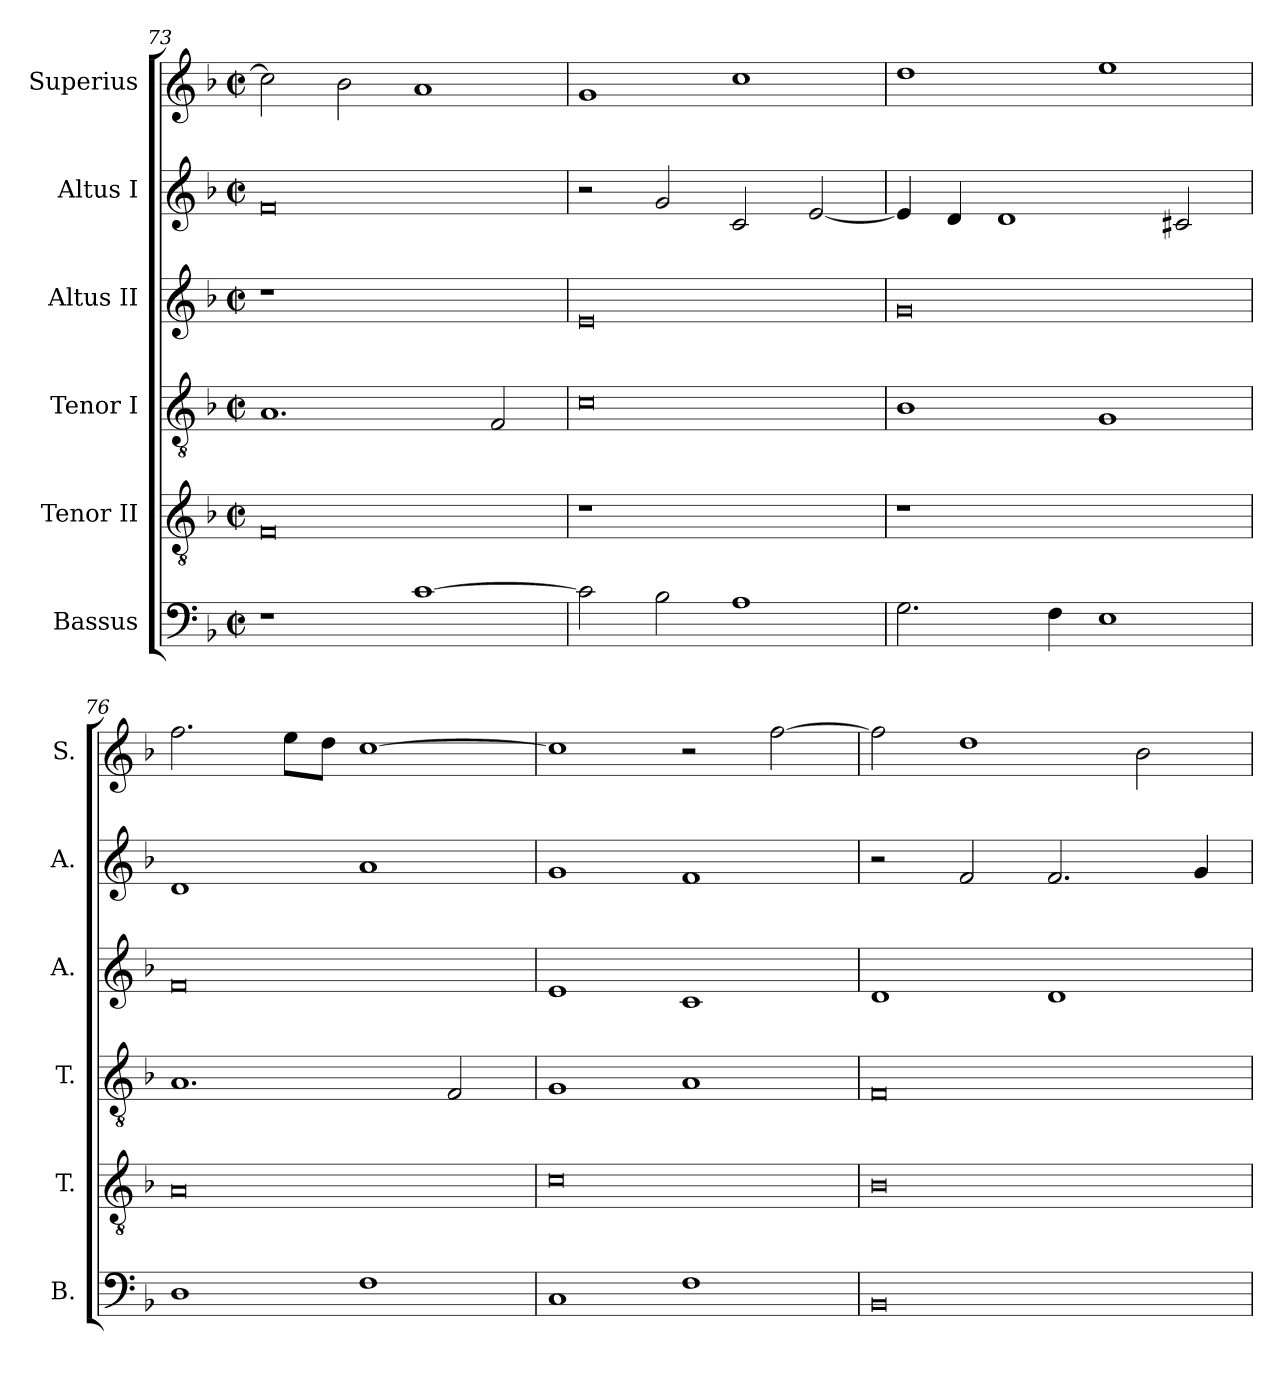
**kern	**kern	**kern	**kern	**kern	**kern
*part6	*part5	*part4	*part3	*part2	*part1
*staff6	*staff5	*staff4	*staff3	*staff2	*staff1
*I"Bassus	*I"Tenor II	*I"Tenor I	*I"Altus II	*I"Altus I	*I"Superius
*I'B.	*I'T.	*I'T.	*I'A.	*I'A.	*I'S.
*clefF4	*clefGv2	*clefGv2	*clefG2	*clefG2	*clefG2
*	*ITrd7c12	*ITrd7c12	*	*	*
*k[b-]	*k[b-]	*k[b-]	*k[b-]	*k[b-]	*k[b-]
*F:	*F:	*F:	*F:	*F:	*F:
*M2/2	*M2/2	*M2/2	*M2/2	*M2/2	*M2/2
*met(c|)	*met(c|)	*met(c|)	*met(c|)	*met(c|)	*met(c|)
=73	=73	=73	=73	=73	=73
!	!	!	!LO:N:vis=1	!	!
1r	0FFi	1.AAi	1r	0fi	2cci\]
.	.	.	.	.	2b-i\
[>1ci	.	.	1ryy	.	1ai
.	.	2FFi/	.	.	.
=74	=74	=74	=74	=74	=74
!	!LO:N:vis=1	!	!	!	!
2ci\]	1r	0Ci	0ei	2r	1gi
2B-i\	.	.	.	2gi/	.
1Ai	1ryy	.	.	2ci/	1cci
.	.	.	.	[<2ei/	.
=75	=75	=75	=75	=75	=75
!	!LO:N:vis=1	!	!	!	!
2.Gi\	1r	1BB-i	0gi	4ei/]	1ddi
.	.	.	.	4di/	.
.	.	.	.	1di	.
4Fi\	.	.	.	.	.
1Ei	1ryy	1GGi	.	.	1eei
.	.	.	.	2c#Xi/	.
!!LO:PB:g=z
=76	=76	=76	=76	=76	=76
1Di	0AAi	1.AAi	0fi	1di	2.ffi\
.	.	.	.	.	8eei\L
.	.	.	.	.	8ddi\J
1Fi	.	.	.	1ai	[>1cci
.	.	2FFi/	.	.	.
=77	=77	=77	=77	=77	=77
1Ci	0Ci	1GGi	1ei	1gi	1cci]
1Fi	.	1AAi	1ci	1fi	2r
.	.	.	.	.	[>2ffi\
=78	=78	=78	=78	=78	=78
0BB-i	0BB-i	0FFi	1di	2r	2ffi\]
.	.	.	.	2fi/	1ddi
.	.	.	1di	2.fi/	.
.	.	.	.	.	2b-i\
.	.	.	.	4gi/	.
=	=	=	=	=	=
*-	*-	*-	*-	*-	*-
